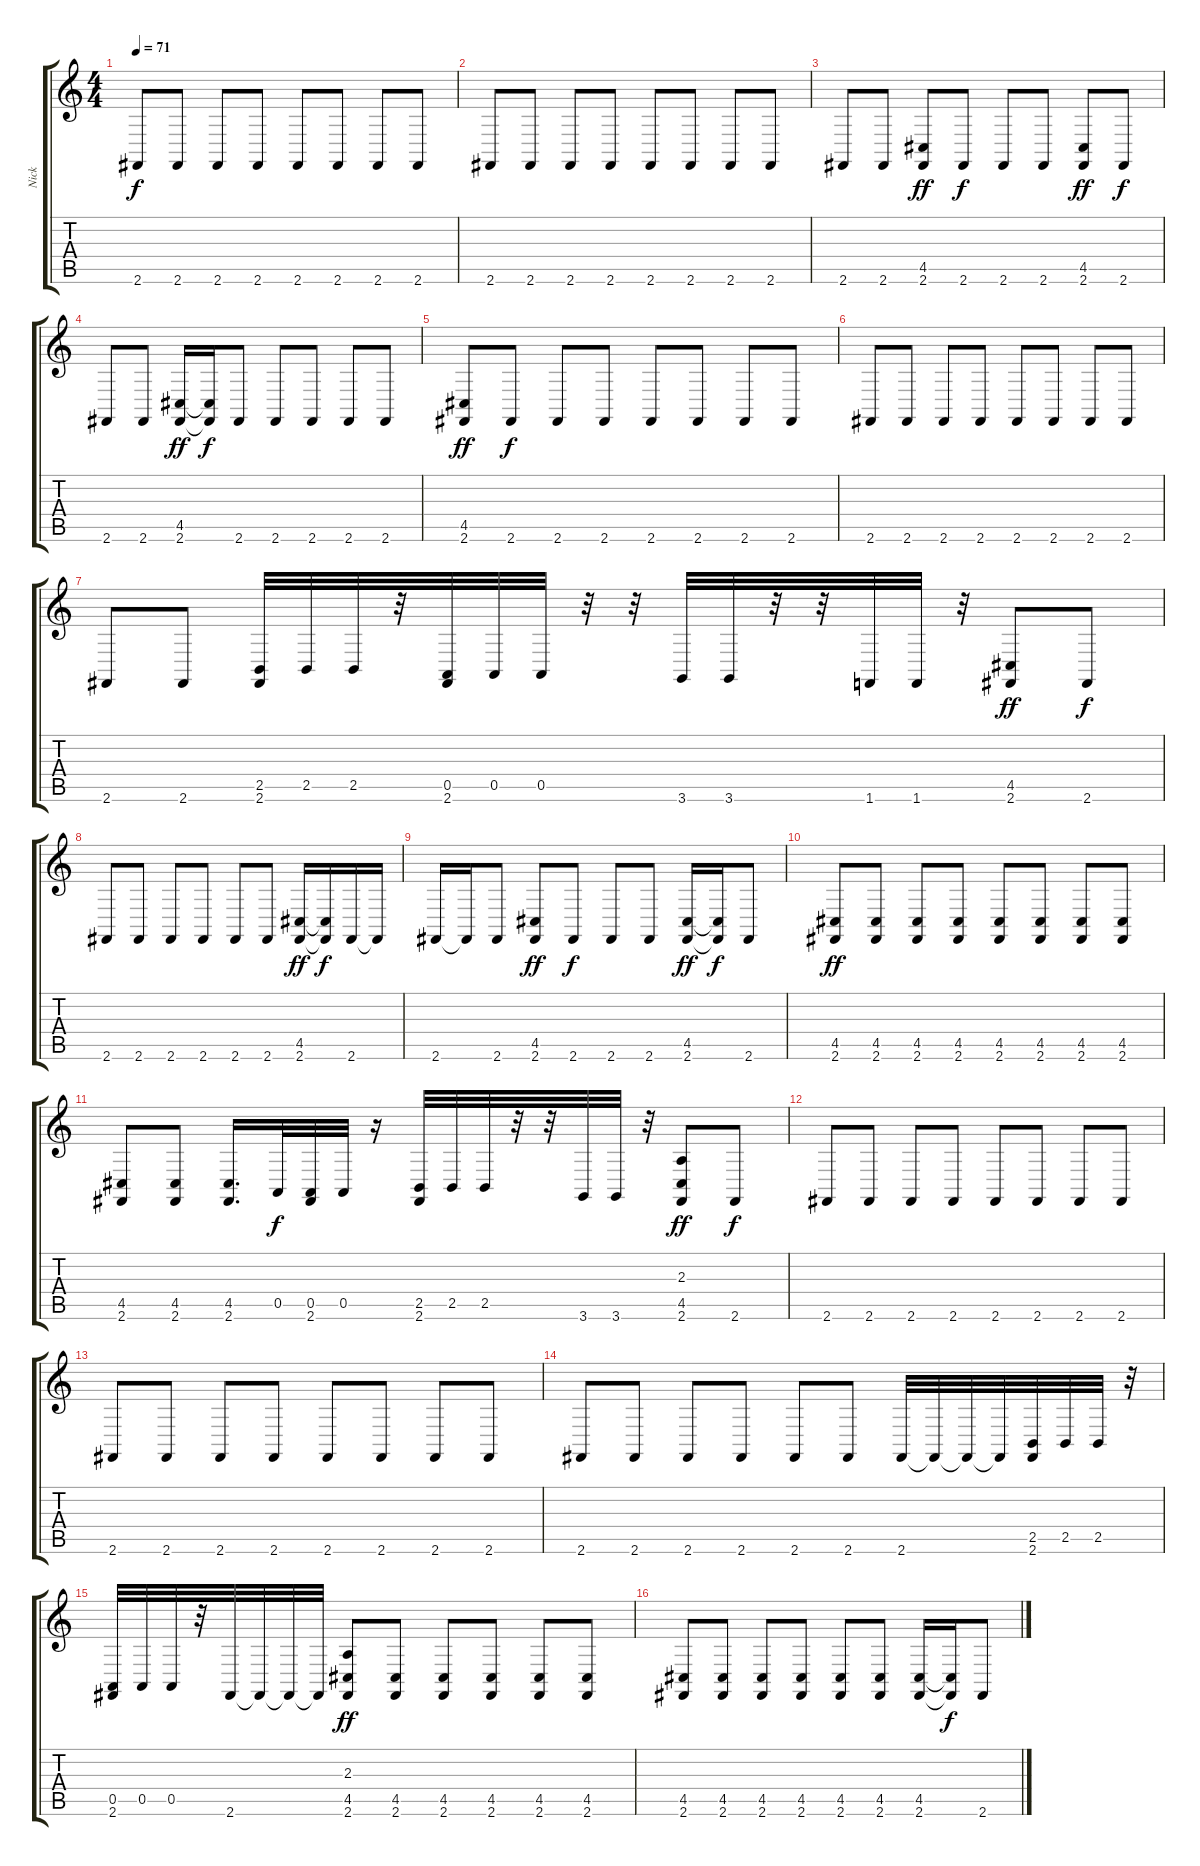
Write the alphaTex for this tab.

\track ("Nick" "Nick") {instrument acousticgrandpiano}
\staff {score tabs}
\tuning (E4 B3 G3 D3 A2 E2) {hide}
\ts (4 4)
\tempo 71
\clef g2
\ks c
2.6.8{dy f} 2.6.8 2.6.8 2.6.8 2.6.8 2.6.8 2.6.8 2.6.8 |
2.6.8 2.6.8 2.6.8 2.6.8 2.6.8 2.6.8 2.6.8 2.6.8 |
2.6.8 2.6.8 (4.5 2.6).8{dy ff} 2.6.8{dy f} 2.6.8 2.6.8 (4.5 2.6).8{dy ff} 2.6.8{dy f} |
2.6.8 2.6.8 (4.5 2.6).16{dy ff} (4.5{t} 2.6{t}).16{dy f} 2.6.8 2.6.8 2.6.8 2.6.8 2.6.8 |
(4.5 2.6).8{dy ff} 2.6.8{dy f} 2.6.8 2.6.8 2.6.8 2.6.8 2.6.8 2.6.8 |
2.6.8 2.6.8 2.6.8 2.6.8 2.6.8 2.6.8 2.6.8 2.6.8 |
2.6.8 2.6.8 (2.5 2.6).32 2.5.32 2.5.32 r.32 (0.5 2.6).32 0.5.32 0.5.32 r.32 r.32 3.6.32 3.6.32 r.32 r.32 1.6.32 1.6.32 r.32 (4.5 2.6).8{dy ff} 2.6.8{dy f} |
2.6.8 2.6.8 2.6.8 2.6.8 2.6.8 2.6.8 (4.5 2.6).16{dy ff} (4.5{t} 2.6{t}).16{dy f} 2.6.16 2.6{t}.16 |
2.6.16 2.6{t}.16 2.6.8 (4.5 2.6).8{dy ff} 2.6.8{dy f} 2.6.8 2.6.8 (4.5 2.6).16{dy ff} (4.5{t} 2.6{t}).16{dy f} 2.6.8 |
(4.5 2.6).8{dy ff} (4.5 2.6).8 (4.5 2.6).8 (4.5 2.6).8 (4.5 2.6).8 (4.5 2.6).8 (4.5 2.6).8 (4.5 2.6).8 |
(4.5 2.6).8 (4.5 2.6).8 (4.5 2.6).16{d} 0.5.32{dy f} (0.5 2.6).32 0.5.32 r.16 (2.5 2.6).32 2.5.32 2.5.32 r.32 r.32 3.6.32 3.6.32 r.32 (2.3 4.5 2.6).8{dy ff} 2.6.8{dy f} |
2.6.8 2.6.8 2.6.8 2.6.8 2.6.8 2.6.8 2.6.8 2.6.8 |
2.6.8 2.6.8 2.6.8 2.6.8 2.6.8 2.6.8 2.6.8 2.6.8 |
2.6.8 2.6.8 2.6.8 2.6.8 2.6.8 2.6.8 2.6.32 2.6{t}.32 2.6{t}.32 2.6{t}.32 (2.5 2.6).32 2.5.32 2.5.32 r.32 |
(0.5 2.6).32 0.5.32 0.5.32 r.32 2.6.32 2.6{t}.32 2.6{t}.32 2.6{t}.32 (2.3 4.5 2.6).8{dy ff} (4.5 2.6).8 (4.5 2.6).8 (4.5 2.6).8 (4.5 2.6).8 (4.5 2.6).8 |
(4.5 2.6).8 (4.5 2.6).8 (4.5 2.6).8 (4.5 2.6).8 (4.5 2.6).8 (4.5 2.6).8 (4.5 2.6).16 (4.5{t} 2.6{t}).16{dy f} 2.6.8
